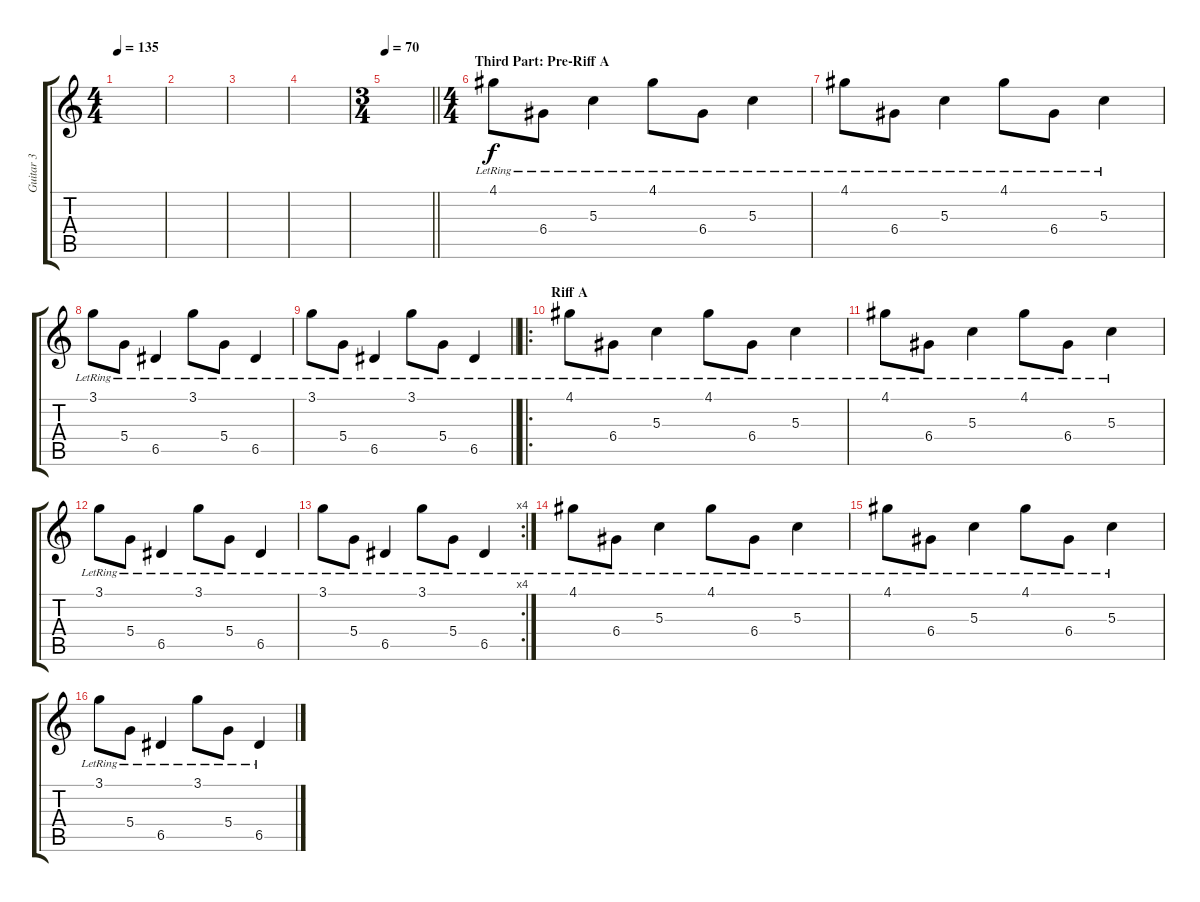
\track ("Guitar 3" "Guitar 3") {instrument distortionguitar}
\staff {score tabs}
\tuning (E4 B3 G3 D3 A2 E2) {hide}
\ts (4 4)
\tempo 135
\clef g2
\ks c
|
|
|
|
\ts (3 4)
\tempo 70
\barLineRight lightlight
|
\ts (4 4)
\section ("" "Third Part: Pre-Riff A")
4.1{lr}.8{volume 10} 6.4{lr}.8 5.3{lr}.4 4.1{lr}.8 6.4{lr}.8 5.3{lr}.4 |
4.1{lr}.8 6.4{lr}.8 5.3{lr}.4 4.1{lr}.8 6.4{lr}.8 5.3{lr}.4 |
3.1{lr}.8 5.4{lr}.8 6.5{lr}.4 3.1{lr}.8 5.4{lr}.8 6.5{lr}.4 |
\barLineRight lightlight
3.1{lr}.8 5.4{lr}.8 6.5{lr}.4 3.1{lr}.8 5.4{lr}.8 6.5{lr}.4 |
\ro
\section ("" "Riff A")
4.1{lr}.8 6.4{lr}.8 5.3{lr}.4 4.1{lr}.8 6.4{lr}.8 5.3{lr}.4 |
4.1{lr}.8 6.4{lr}.8 5.3{lr}.4 4.1{lr}.8 6.4{lr}.8 5.3{lr}.4 |
3.1{lr}.8 5.4{lr}.8 6.5{lr}.4 3.1{lr}.8 5.4{lr}.8 6.5{lr}.4 |
\rc 4
3.1{lr}.8 5.4{lr}.8 6.5{lr}.4 3.1{lr}.8 5.4{lr}.8 6.5{lr}.4 |
4.1{lr}.8 6.4{lr}.8 5.3{lr}.4 4.1{lr}.8 6.4{lr}.8 5.3{lr}.4 |
4.1{lr}.8 6.4{lr}.8 5.3{lr}.4 4.1{lr}.8 6.4{lr}.8 5.3{lr}.4 |
3.1{lr}.8 5.4{lr}.8 6.5{lr}.4 3.1{lr}.8 5.4{lr}.8 6.5{lr}.4
